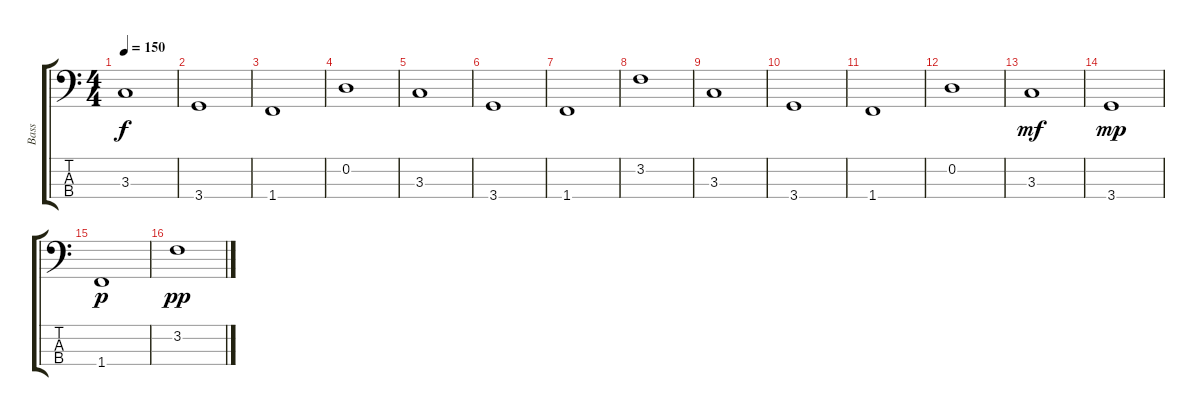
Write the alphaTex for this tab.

\track ("Bass" "Bass") {instrument electricbassfinger}
\staff {score tabs}
\tuning (G2 D2 A1 E1) {hide}
\ts (4 4)
\tempo 150
\clef f4
\ks c
3.3.1{dy f} |
3.4.1 |
1.4.1 |
0.2.1 |
3.3.1 |
3.4.1 |
1.4.1 |
3.2.1 |
3.3.1 |
3.4.1 |
1.4.1 |
0.2.1 |
3.3.1{dy mf} |
3.4.1{dy mp} |
1.4.1{dy p} |
3.2.1{dy pp}
